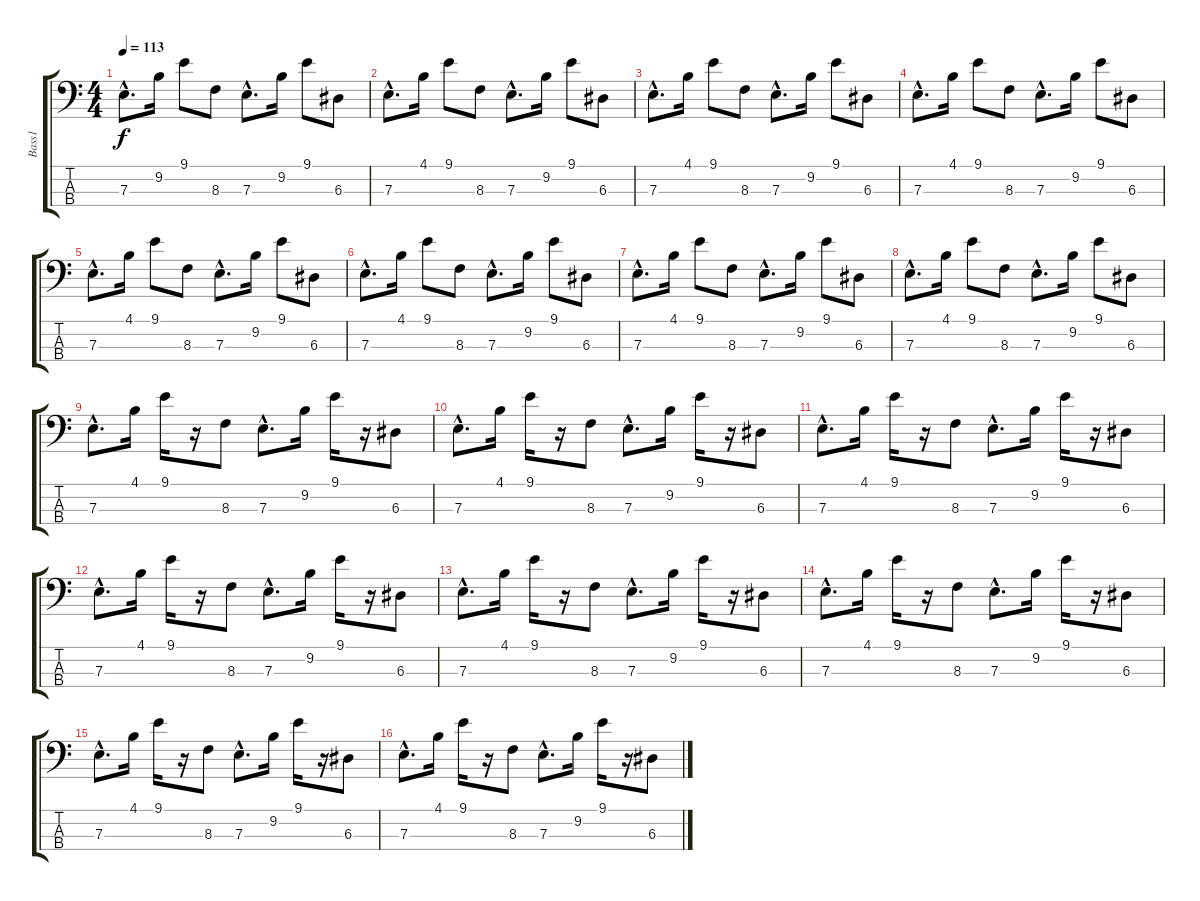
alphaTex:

\track ("Bass1" "Bass1") {instrument electricbasspick}
\staff {score tabs}
\tuning (G2 D2 A1 E1) {hide}
\ts (4 4)
\tempo 113
\clef f4
\ks c
7.3{hac}.8{d dy f} 9.2.16 9.1.8 8.3.8 7.3{hac}.8{d} 9.2.16 9.1.8 6.3.8 |
7.3{hac}.8{d} 4.1.16 9.1.8 8.3.8 7.3{hac}.8{d} 9.2.16 9.1.8 6.3.8 |
7.3{hac}.8{d} 4.1.16 9.1.8 8.3.8 7.3{hac}.8{d} 9.2.16 9.1.8 6.3.8 |
7.3{hac}.8{d} 4.1.16 9.1.8 8.3.8 7.3{hac}.8{d} 9.2.16 9.1.8 6.3.8 |
7.3{hac}.8{d} 4.1.16 9.1.8 8.3.8 7.3{hac}.8{d} 9.2.16 9.1.8 6.3.8 |
7.3{hac}.8{d} 4.1.16 9.1.8 8.3.8 7.3{hac}.8{d} 9.2.16 9.1.8 6.3.8 |
7.3{hac}.8{d} 4.1.16 9.1.8 8.3.8 7.3{hac}.8{d} 9.2.16 9.1.8 6.3.8 |
7.3{hac}.8{d} 4.1.16 9.1.8 8.3.8 7.3{hac}.8{d} 9.2.16 9.1.8 6.3.8 |
7.3{hac}.8{d} 4.1.16 9.1.16 r.16 8.3.8 7.3{hac}.8{d} 9.2.16 9.1.16 r.16 6.3.8 |
7.3{hac}.8{d} 4.1.16 9.1.16 r.16 8.3.8 7.3{hac}.8{d} 9.2.16 9.1.16 r.16 6.3.8 |
7.3{hac}.8{d} 4.1.16 9.1.16 r.16 8.3.8 7.3{hac}.8{d} 9.2.16 9.1.16 r.16 6.3.8 |
7.3{hac}.8{d} 4.1.16 9.1.16 r.16 8.3.8 7.3{hac}.8{d} 9.2.16 9.1.16 r.16 6.3.8 |
7.3{hac}.8{d} 4.1.16 9.1.16 r.16 8.3.8 7.3{hac}.8{d} 9.2.16 9.1.16 r.16 6.3.8 |
7.3{hac}.8{d} 4.1.16 9.1.16 r.16 8.3.8 7.3{hac}.8{d} 9.2.16 9.1.16 r.16 6.3.8 |
7.3{hac}.8{d} 4.1.16 9.1.16 r.16 8.3.8 7.3{hac}.8{d} 9.2.16 9.1.16 r.16 6.3.8 |
7.3{hac}.8{d} 4.1.16 9.1.16 r.16 8.3.8 7.3{hac}.8{d} 9.2.16 9.1.16 r.16 6.3.8
